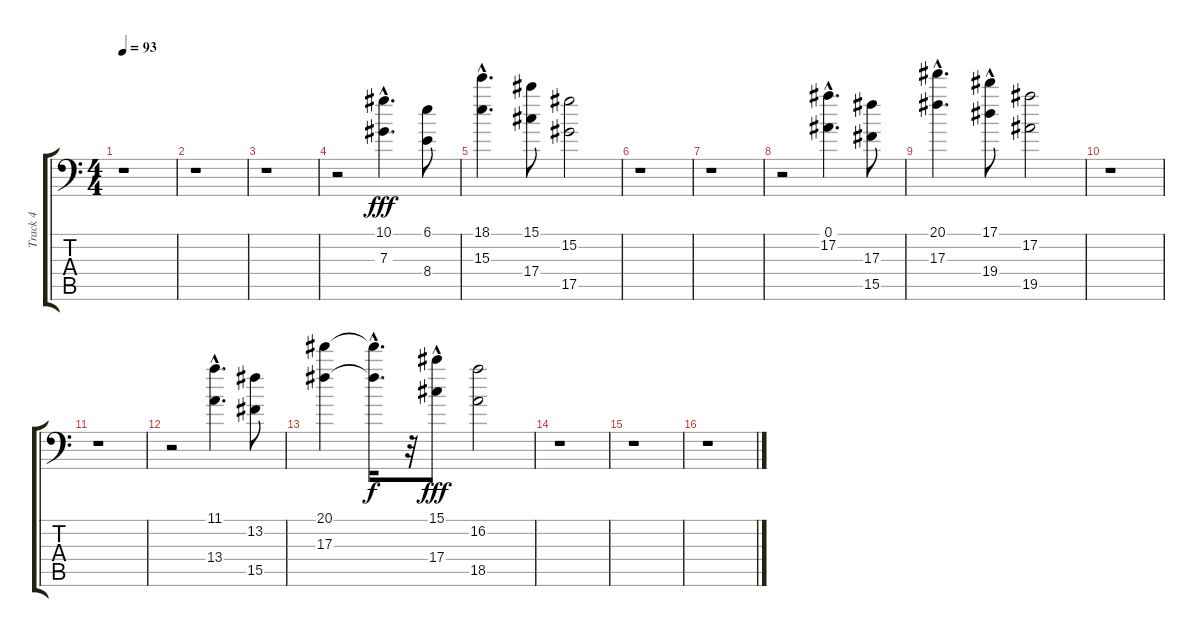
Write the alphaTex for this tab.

\track ("Track 4" "Track 4") {instrument distortionguitar}
\staff {score tabs}
\tuning (Bb3 F3 Db3 Ab2 Eb2 Bb1) {hide}
\ts (4 4)
\tempo 93
\clef f4
\ks c
r.1{dy fff instrument distortionguitar} |
r.1 |
r.1 |
r.2 (10.1{hac} 7.3).4{d} (6.1 8.4).8 |
(18.1{hac} 15.3).4{d} (15.1 17.4).8 (15.2 17.5).2 |
r.1 |
r.1 |
r.2 (0.1 17.2{hac}).4{d} (17.3 15.5).8 |
(20.1{hac} 17.3{hac}).4{d} (17.1 19.4{hac}).8 (17.2 19.5).2 |
r.1 |
r.1 |
r.2 (11.1{hac} 13.4).4{d} (13.2 15.5).8 |
(20.1 17.3).4 (20.1{hac t} 17.3{hac t}).16{d dy f} r.32 (15.1{hac} 17.4).8{dy fff} (16.2 18.5).2 |
r.1 |
r.1 |
r.1
